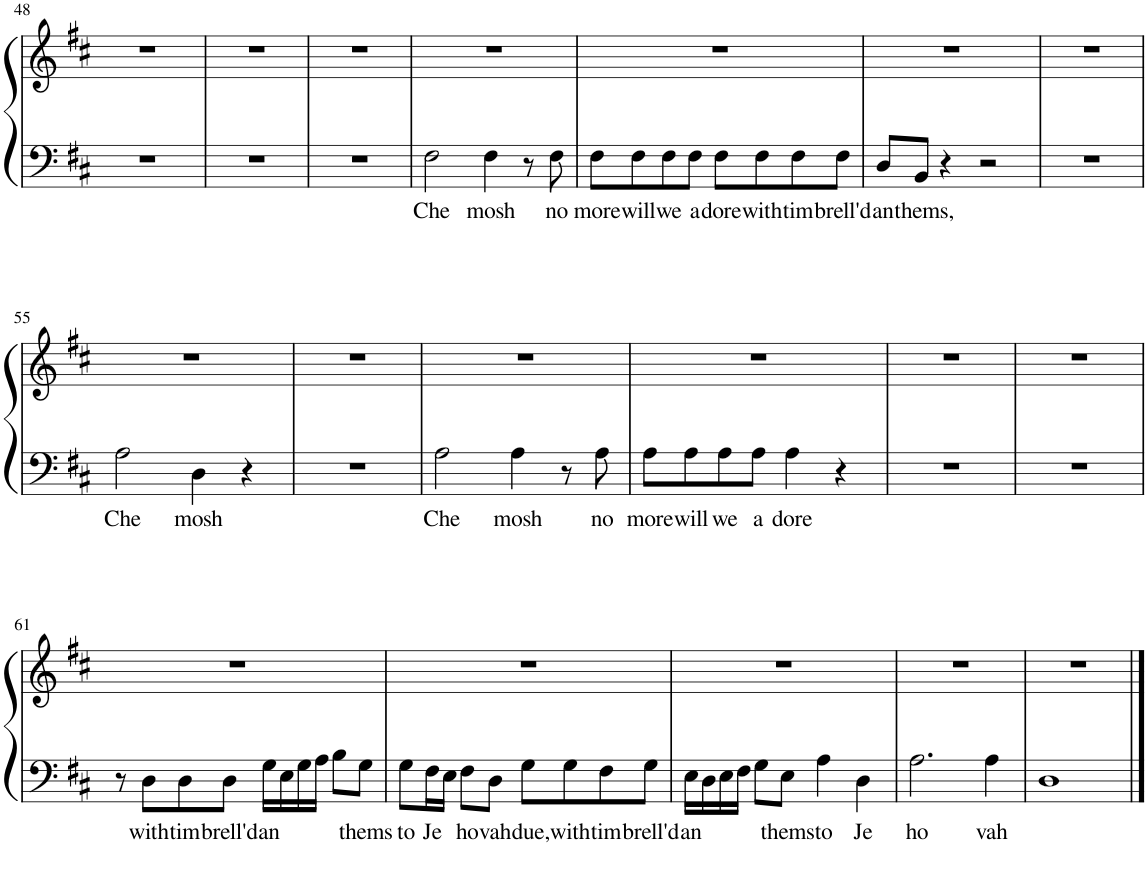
**kern	**text	**kern
*part1	*part1	*part1
*staff2	*staff2	*staff1
*I"Piano	*	*
*I'Pno.	*	*
!!LO:PB:g=z
*clefF4	*	*clefG2
*k[f#c#]	*	*k[f#c#]
*M4/4	*	*M4/4
*met(c)	*	*met(c)
=48	=48	=48
1r	.	1r
=49	=49	=49
1r	.	1r
=50	=50	=50
1r	.	1r
=51	=51	=51
!	!LO:LY:b	!
2F#\	Che	1r
!	!LO:LY:b	!
4F#\	mosh	.
8r	.	.
!	!LO:LY:b	!
8F#\	no	.
=52	=52	=52
!	!LO:LY:b	!
8F#\L	more	1r
!	!LO:LY:b	!
8F#\	will	.
!	!LO:LY:b	!
8F#\	we	.
!	!LO:LY:b	!
8F#\J	a	.
!	!LO:LY:b	!
8F#\L	dore	.
!	!LO:LY:b	!
8F#\	with	.
!	!LO:LY:b	!
8F#\	tim	.
!	!LO:LY:b	!
8F#\J	brell'd	.
=53	=53	=53
!	!LO:LY:b	!
8D/L	an	1r
!	!LO:LY:b	!
8BB/J	thems,	.
4r	.	.
2r	.	.
=54	=54	=54
1r	.	1r
!!LO:LB:g=z
=55	=55	=55
!	!LO:LY:b	!
2A\	Che	1r
!	!LO:LY:b	!
4D\	mosh	.
4r	.	.
=56	=56	=56
1r	.	1r
=57	=57	=57
!	!LO:LY:b	!
2A\	Che	1r
!	!LO:LY:b	!
4A\	mosh	.
8r	.	.
!	!LO:LY:b	!
8A\	no	.
=58	=58	=58
!	!LO:LY:b	!
8A\L	more	1r
!	!LO:LY:b	!
8A\	will	.
!	!LO:LY:b	!
8A\	we	.
!	!LO:LY:b	!
8A\J	a	.
!	!LO:LY:b	!
4A\	dore	.
4r	.	.
=59	=59	=59
1r	.	1r
=60	=60	=60
1r	.	1r
!!LO:LB:g=z
=61	=61	=61
8r	.	1r
!	!LO:LY:b	!
8D\L	with	.
!	!LO:LY:b	!
8D\	tim	.
!	!LO:LY:b	!
8D\J	brell'd	.
!	!LO:LY:b	!
16G\LL	an	.
16E\	.	.
16G\	.	.
16A\JJ	.	.
8B\L	.	.
!	!LO:LY:b	!
8G\J	thems	.
=62	=62	=62
!	!LO:LY:b	!
8G\L	to	1r
!	!LO:LY:b	!
16F#\L	Je	.
16E\JJ	.	.
!	!LO:LY:b	!
8F#\L	ho	.
!	!LO:LY:b	!
8D\J	vah	.
!	!LO:LY:b	!
8G\L	due,	.
!	!LO:LY:b	!
8G\	with	.
!	!LO:LY:b	!
8F#\	tim	.
!	!LO:LY:b	!
8G\J	brell'd	.
=63	=63	=63
!	!LO:LY:b	!
16E\LL	an	1r
16D\	.	.
16E\	.	.
16F#\JJ	.	.
8G\L	.	.
!	!LO:LY:b	!
8E\J	thems	.
!	!LO:LY:b	!
4A\	to	.
!	!LO:LY:b	!
4D\	Je	.
=64	=64	=64
!	!LO:LY:b	!
2.A\	ho	1r
!	!LO:LY:b	!
4A\	vah	.
=65	=65	=65
1D	.	1r
==	==	==
*-	*-	*-
